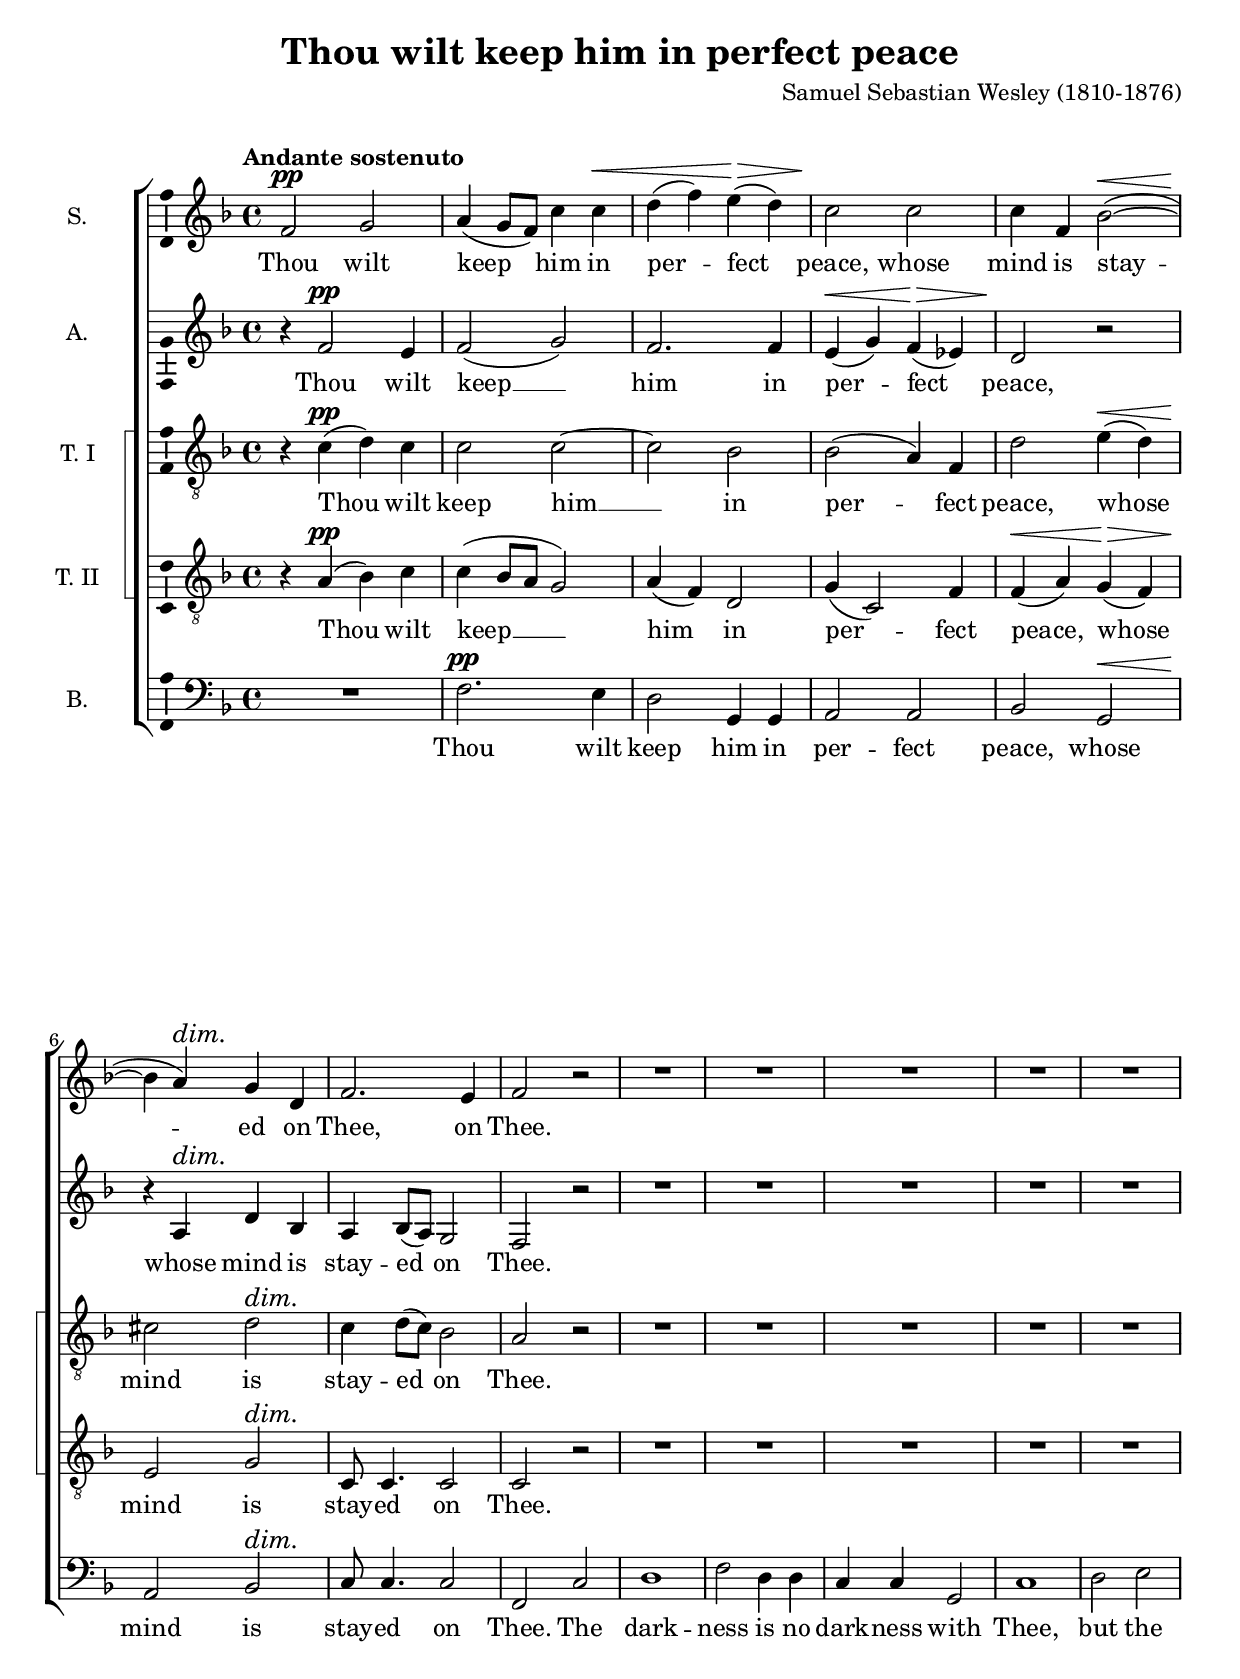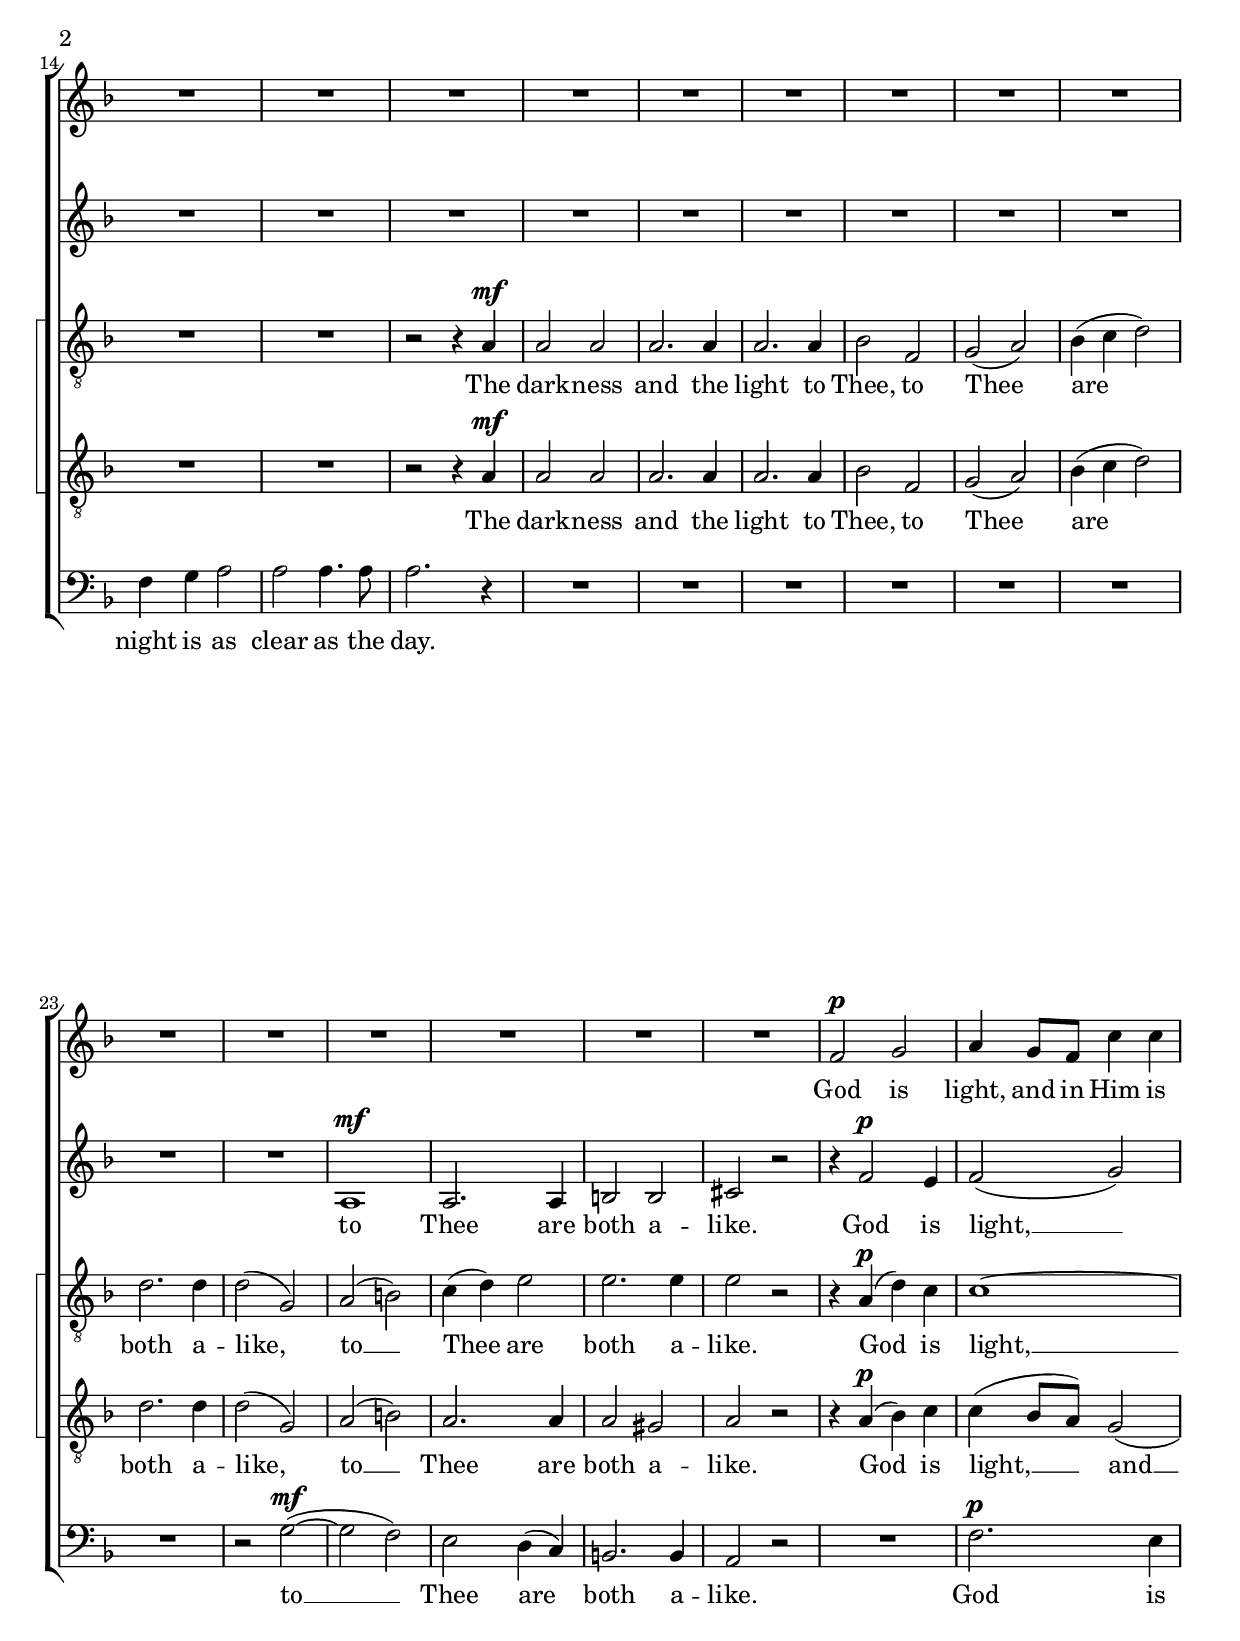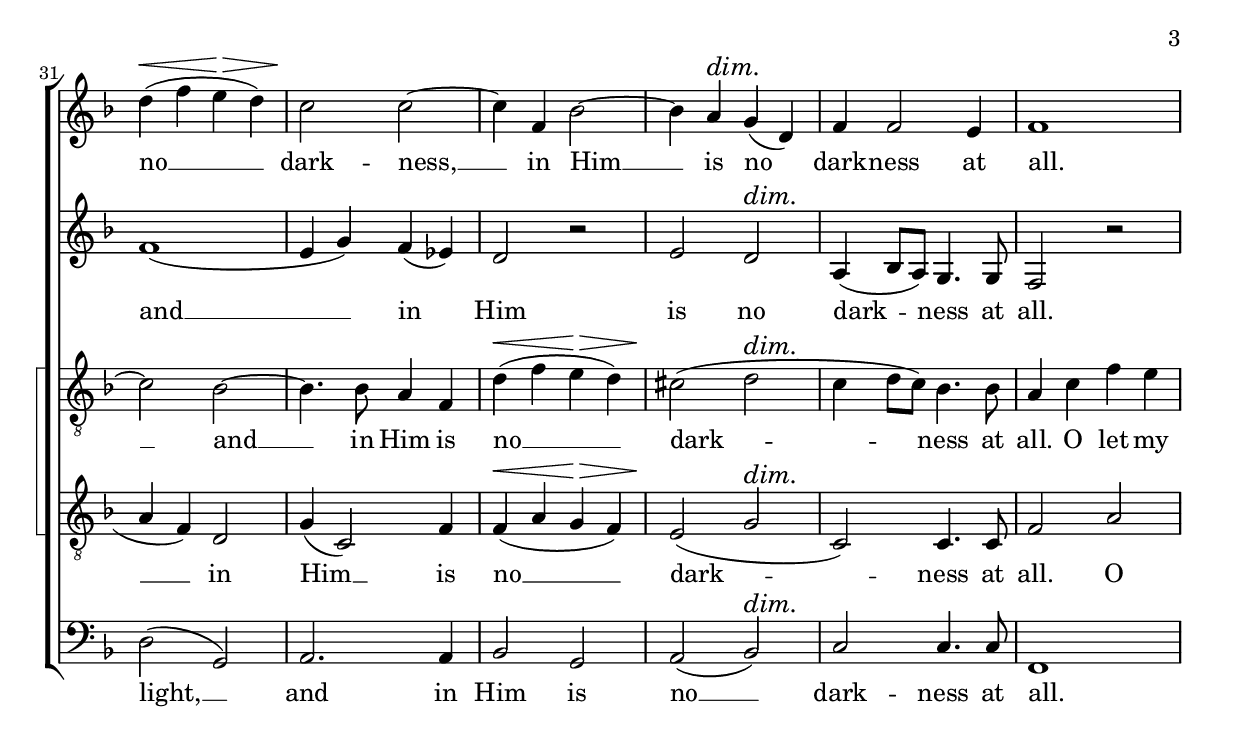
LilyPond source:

\version "2.14.1"

\header {
  title = "Thou wilt keep him in perfect peace"
  composer = "Samuel Sebastian Wesley (1810-1876)"
}

\layout {
  \context {
    \Voice
    \override DynamicTextSpanner #'style = #'none
  }
}

global = {
  \key f \major
  \time 4/4
  \tempo "Andante sostenuto"
  \dynamicUp
}

soprano = \relative c' {
  \global
  % Muziek volgt hier.
  f2\pp g
  a4( g8 f) c'4 c\<
  d4( f) e(\> d)
  c2\! c
  c4 f, bes2~(\<
  bes4\! a)\dim g d
  f2.\! e4 f2 r
  R1*20
  
  f2\p g
  a4 g8 f c'4 c
  d4(\< f e\> d)
  c2\! c~
  c4 f, bes2~
  bes4 a\dim g( d)
  f4\! f2 e4
  f1~
  
  
  
}

alto = \relative c' {
  \global
  % Muziek volgt hier.
  r4 f2\pp e4 f2( g)
  f2. f4
  e4(\< g) f(\> es)
  d2\! r
  r4 a\dim d bes
  a4\! bes8( a) g2
  f2 r
  R1*16
  a1\mf
  a2. a4
  b2 b
  cis2 r
  
  r4 f2\p e4
  f2( g)
  f1(
  e4 g) f( es)
  d2 r
  e2 d\dim
  a4(\! bes8 a) g4. g8
  f2 r
  

}

tenorOne = \relative c' {
  \global
  % Muziek volgt hier.
  r4 c(\pp d) c
  c2 c~
  c2 bes
  bes2( a4) f
  d'2 e4(\< d)
  cis2\! d\dim
  c4 d8( c) bes2
  a2\! r
  R1*7
  r2 r4 a\mf
  a2 a
  a2. a4
  a2. a4
  bes2 f
  g2( a)
  bes4( c d2)
  d2. d4
  d2( g,)
  a2( b)
  c4( d) e2
  e2. e4
  e2 r
  
  r4 a,(\p d) c
  c1~
  c2 bes~
  bes4. bes8 a4 f
  d'4(\< f e\> d)
  cis2(\! d\dim
  c4\! d8 c) bes4. bes8
  a4 c f e
  
  
}

tenorTwo = \relative c' {
  \global
  % Muziek volgt hier.
  r4 a(\pp bes) c
  c4( bes8 a g2)
  a4( f) d2
  g4( c,2) f4
  f4(\< a) g(\> f)
  e2\! g\dim
  c,8\! c4. c2
  c2 r
  R1*7
  r2 r4 a'\mf
  a2 a
  a2. a4
  a2. a4
  bes2 f
  g2( a)
  bes4( c d2)
  d2. d4
  d2( g,)
  a2( b)
  a2. a4
  a2 gis
  a2 r
  
  r4 a(\p bes) c
  c4( bes8 a) g2(
  a4 f) d2
  g4( c,2) f4
  f4(\< a g\> f)
  e2(\! g\dim
  c,2)\! c4. c8
  f2 a
  
  
}

bass = \relative c {
  \global
  % Muziek volgt hier.
  R1
  f2.\pp e4
  d2 g,4 g
  a2 a
  bes2 g\<
  a2\! bes\dim
  c8\! c4. c2
  f,2 c'2
  d1
  f2 d4 d
  c4 c g2
  c1
  d2 e
  f4 g a2
  a2 a4. a8
  a2. r4
  R1*7
  r2 g~(\mf
  g2 f)
  e2 d4( c)
  b2. b4
  a2 r
  
  R1
  f'2.\p e4
  d2( g,)
  a2. a4
  bes2 g
  a( bes)\dim
  c2\! c4. c8
  f,1~
  
}

sopranoVerse = \lyricmode {
  % Liedtekst volgt hier.
  Thou wilt keep him in per -- fect peace,
  whose mind is stay -- ed on Thee,
  on Thee.
  
  God is light, and in Him is no __ dark -- ness, __
  in Him __ is no dark -- ness at all.
  
}

altoVerse = \lyricmode {
  % Liedtekst volgt hier.
  Thou wilt keep __ him in per -- fect peace,
  whose mind is stay -- ed on Thee.
  
  to Thee are both a -- like.
  
  God is light, __ and __ in Him is no dark -- ness at all.
  
}

tenorOneVerse = \lyricmode {
  % Liedtekst volgt hier.
  Thou wilt keep him __ in per -- fect peace,
  whose mind is stay -- ed on Thee.
  
  The dark -- ness and the light
  to Thee, to Thee are both a -- like,
  to __ Thee are both a -- like.
  
  God is light, __ and __ in Him is no __ dark -- ness at all.
  
  O let my
  
}

tenorTwoVerse = \lyricmode {
  % Liedtekst volgt hier.
  Thou wilt keep __ him in per -- fect peace,
  whose mind is stay -- ed on Thee.
  
  The dark -- ness and the light
  to Thee, to Thee are both a -- like,
  to __ Thee are both a -- like.
  
  God is light, __ and __ in Him __ is no __ dark -- ness at all.
  
  O
  
}

bassVerse = \lyricmode {
  % Liedtekst volgt hier.
  Thou wilt keep him in per -- fect peace,
  whose mind is stay -- ed on Thee.
  
  The dark -- ness is no dark -- ness with Thee,
  but the night is as clear as the day.
  
  to __ Thee are both a -- like.
  
  God is light, __ and in Him is no __ dark -- ness at all.
  
}

\score {
  \new ChoirStaff \with {
    systemStartDelimiterHierarchy = #'
    (SystemStartBracket a b (SystemStartSquare c d) e)
  } <<
    \new Staff \with {
      instrumentName = "S."
      \consists "Ambitus_engraver"
    } { \soprano }
    \addlyrics { \sopranoVerse }
    \new Staff \with {
      instrumentName = "A."
      \consists "Ambitus_engraver"
    } { \alto }
    \addlyrics { \altoVerse }
    \new Staff \with {
      instrumentName = "T. I"
      \consists "Ambitus_engraver"
    } { \clef "treble_8" \tenorOne }
    \addlyrics { \tenorOneVerse }
    \new Staff \with {
      instrumentName = "T. II"
      \consists "Ambitus_engraver"
    } { \clef "treble_8" \tenorTwo }
    \addlyrics { \tenorTwoVerse }
    \new Staff \with {
      instrumentName = "B."
      \consists "Ambitus_engraver"
    } { \clef bass \bass }
    \addlyrics { \bassVerse }
  >>
  \layout { }
  \midi {
    \context {
      \Score
      tempoWholesPerMinute = #(ly:make-moment 80 4)
    }
  }
}
